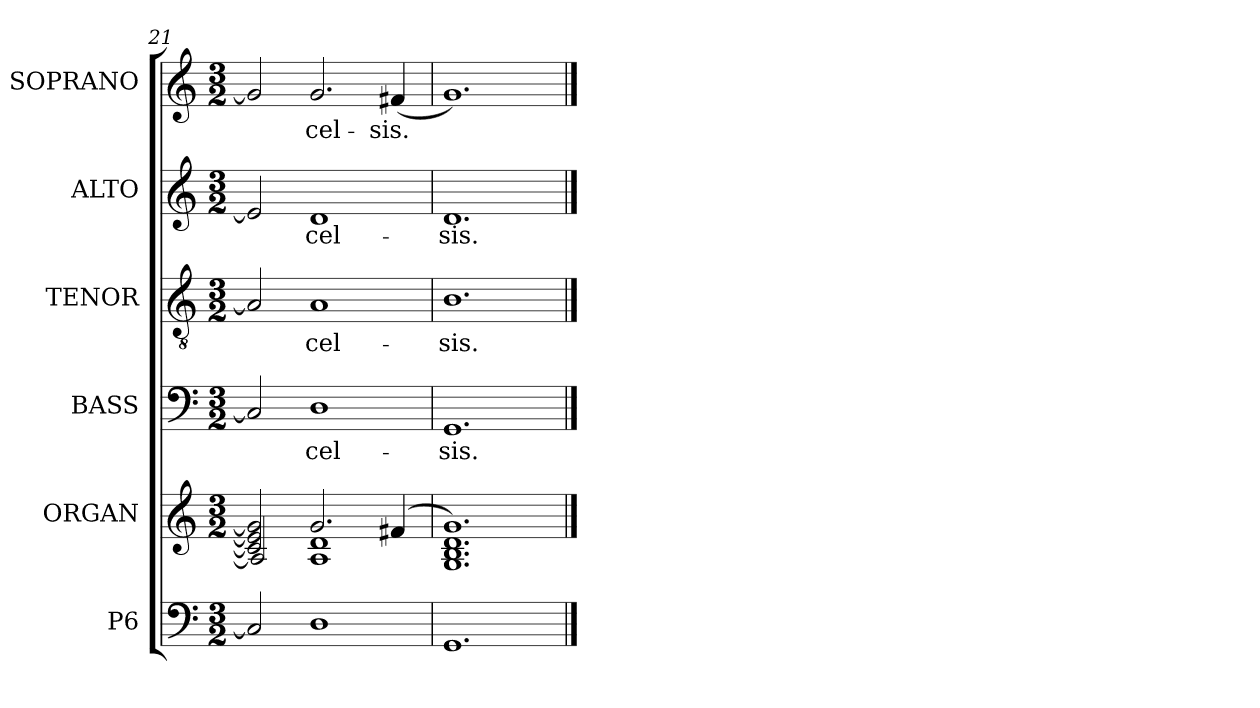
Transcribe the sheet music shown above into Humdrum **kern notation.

**kern	**kern	**kern	**text	**kern	**text	**kern	**text	**kern	**text
*part6	*part5	*part4	*part4	*part3	*part3	*part2	*part2	*part1	*part1
*staff6	*staff5	*staff4	*staff4	*staff3	*staff3	*staff2	*staff2	*staff1	*staff1
*I"P6	*I"ORGAN	*I"BASS	*	*I"TENOR	*	*I"ALTO	*	*I"SOPRANO	*
*	*I'A.	*I'B.	*	*I'T.	*	*I'A.	*	*I'S.	*
*clefF4	*clefG2	*clefF4	*	*clefGv2	*	*clefG2	*	*clefG2	*
*	*	*	*	*ITrd7c12	*	*	*	*	*
*k[]	*k[]	*k[]	*	*k[]	*	*k[]	*	*k[]	*
*C:	*C:	*C:	*	*C:	*	*C:	*	*C:	*
*M3/2	*M3/2	*M3/2	*	*M3/2	*	*M3/2	*	*M3/2	*
=21	=21	=21	=21	=21	=21	=21	=21	=21	=21
*	*^	*	*	*	*	*	*	*	*
2Ci/]	2ci/] 2ei] 2gi]	2Ai/]	2Ci/]	.	2AAi/]	.	2ei/]	.	2gi/]	.
!	!	!	!	!LO:LY:b:color=#000000	!	!	!	!	!	!
!	!	!	!	!	!	!LO:LY:b:color=#000000	!	!	!	!
!	!	!	!	!	!	!	!	!LO:LY:b:color=#000000	!	!
!	!	!	!	!	!	!	!	!	!	!LO:LY:b:color=#000000
1Di	2.gi/	1Ai 1di	1Di	-cel-	1AAi	-cel-	1di	-cel-	2.gi/	-cel-
!	!	!	!	!	!	!	!	!	!	!LO:LY:b:color=#000000
.	(4f#Xi/	.	.	.	.	.	.	.	(4f#Xi/	-sis.
*	*v	*v	*	*	*	*	*	*	*	*
=22	=22	=22	=22	=22	=22	=22	=22	=22	=22
!	!	!	!LO:LY:b:color=#000000	!	!	!	!	!	!
!	!	!	!	!	!LO:LY:b:color=#000000	!	!	!	!
!	!	!	!	!	!	!	!LO:LY:b:color=#000000	!	!
1.GGi	1.Gi 1.Bi 1.di 1.gi)	1.GGi	-sis.	1.BBi	-sis.	1.di	-sis.	1.gi)	.
==	==	==	==	==	==	==	==	==	==
*-	*-	*-	*-	*-	*-	*-	*-	*-	*-
